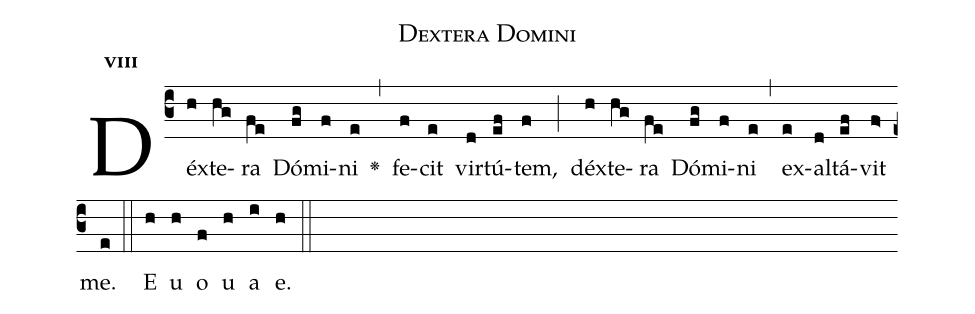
name:Dextera Domini;
office-part:Antiphona;
mode:8;
%%
initial-style: 1;
name: Dextera Domini
book: Antiphonae & Responsoria/Tomus II, p. 29;
occasion: Hebdomada II Quadragesimae Dominica;
office-part: Laudes Ant 1;
user-notes: ;
commentary: ;
annotation: 8c;
centering-scheme: english;
fontsize: 12;
font: OFLSortsMillGoudy;
height: 11;
width: 4.5;
%%
(c3)Déx(h)te(hg)ra(fe) Dó(fg)mi(f)ni(e) <v>\greheightstar</v>(,) fe(f)cit(e) vir(d)tú(ef)tem,(f) (;) déx(h)te(hg)ra(fe) Dó(fg)mi(f)ni(e) (,) ex(e)al(d)tá(ef)vit(f>) me.(e) (::)
E(h) u(h) o(f) u(h) a(i) e.(h) (::)
